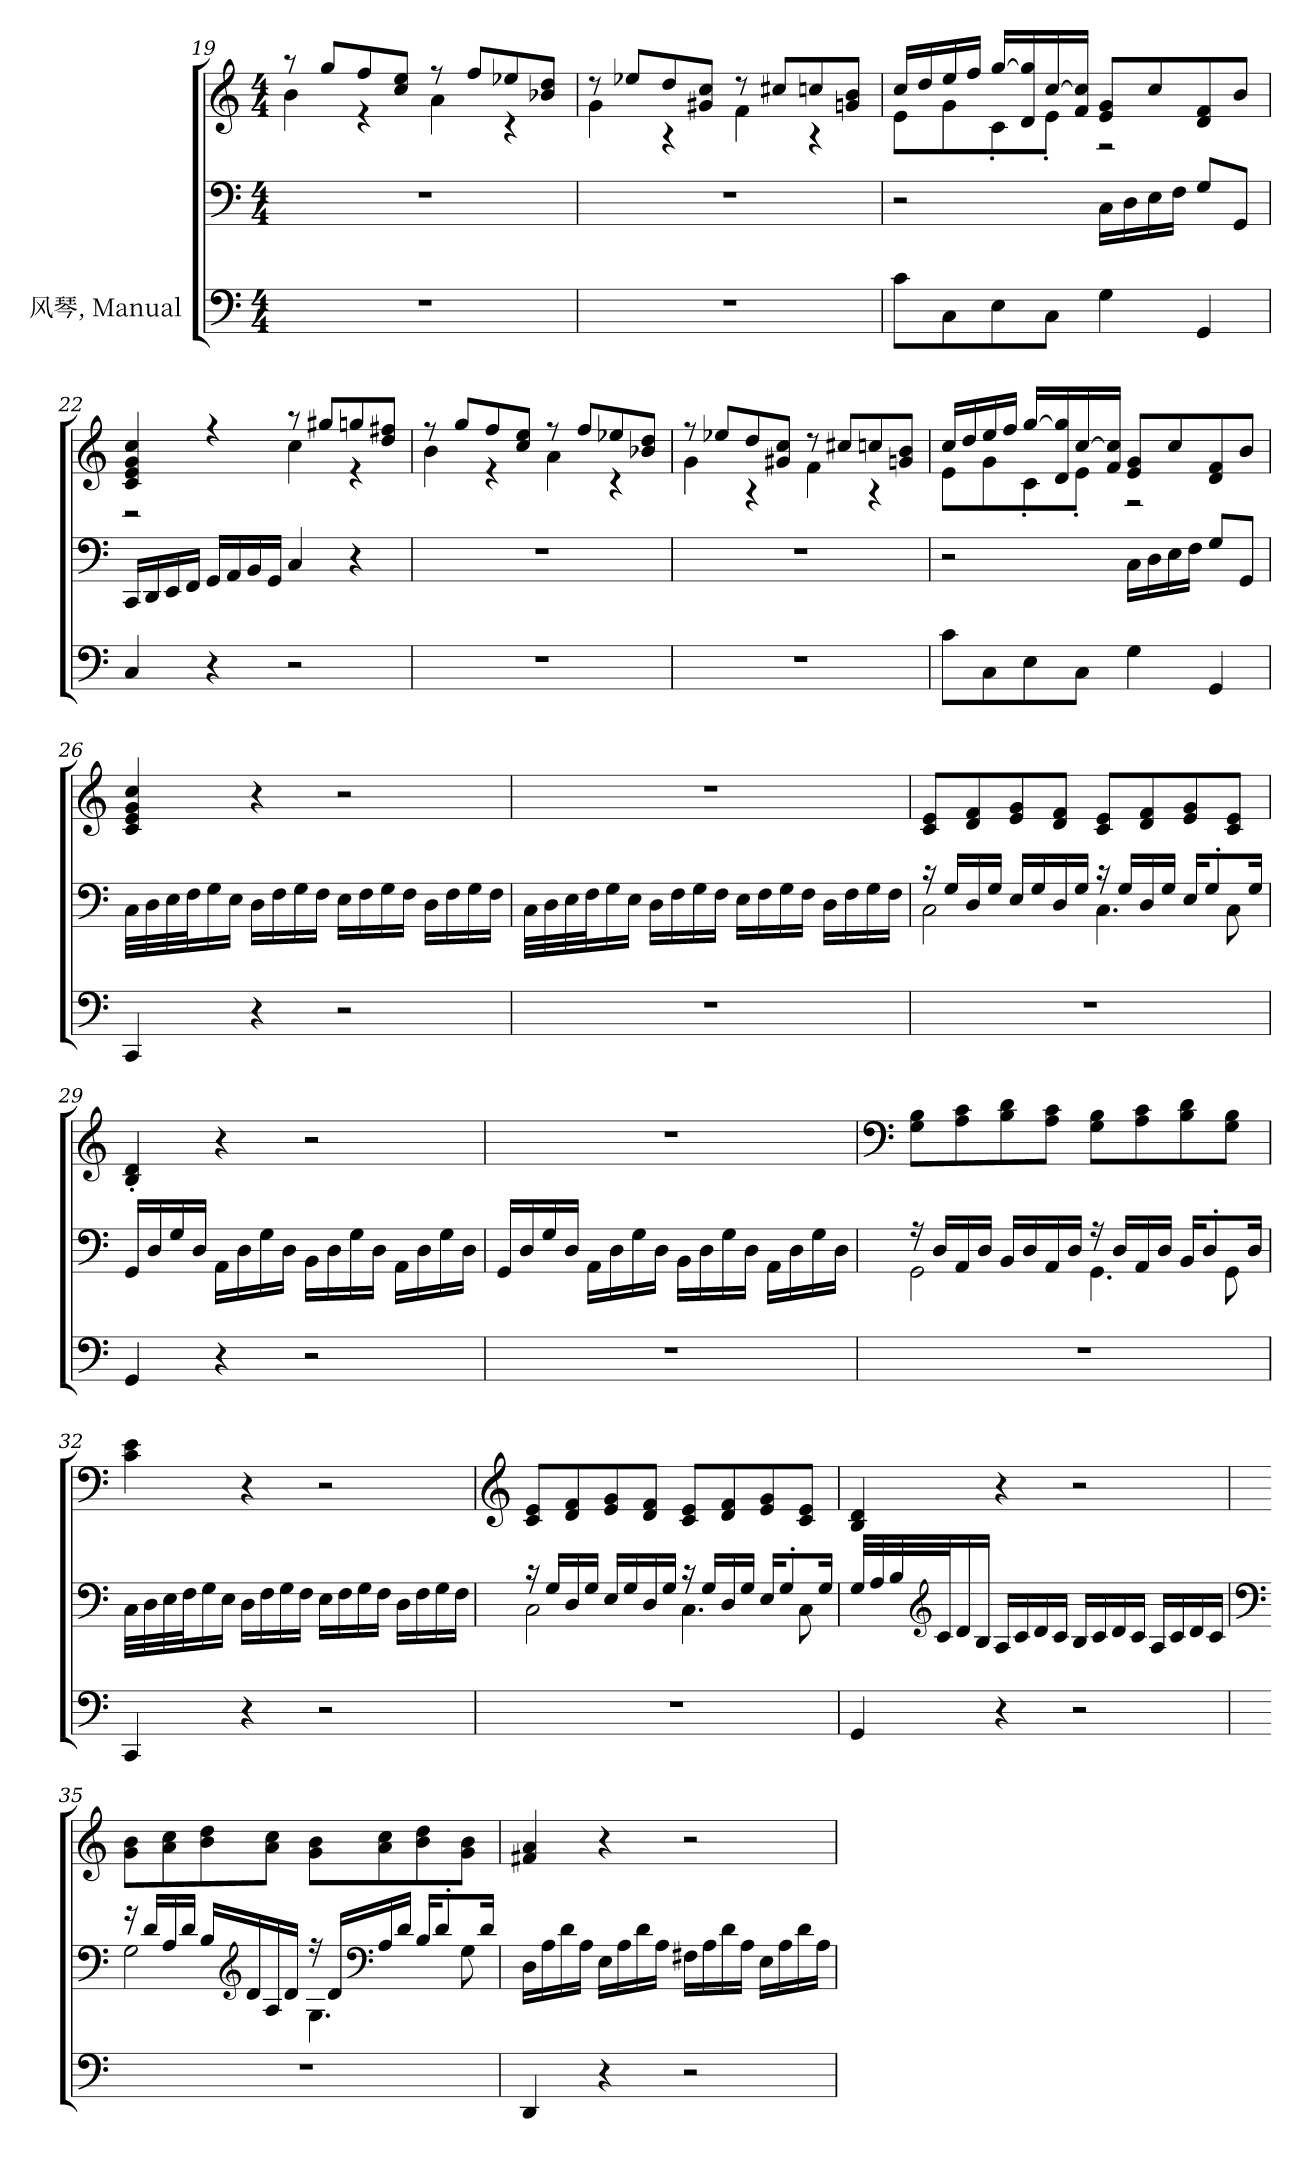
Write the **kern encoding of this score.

**kern	**kern	**kern
*part1	*part1	*part1
*staff3	*staff2	*staff1
*I"风琴, Manual	*	*
*clefF4	*clefF4	*clefG2
*k[]	*k[]	*k[]
*M4/4	*M4/4	*M4/4
=19	=19	=19
*	*	*^
1r	1r	8r	4b\
.	.	8gg/L	.
.	.	8ff/	4r
.	.	8cc/ 8ee/J	.
.	.	8r	4a\
.	.	8ff/L	.
.	.	8ee-X/	4r
.	.	8b-X/ 8dd/J	.
=20	=20	=20	=20
1r	1r	8r	4g\
.	.	8ee-X/L	.
.	.	8dd/	4r
.	.	8g#X/ 8cc/J	.
.	.	8r	4f\
.	.	8cc#X/L	.
.	.	8ccn/	4r
.	.	8gn/ 8b/J	.
!!LO:PB:g=z	!!
=21	=21	=21	=21
8c\L	2r	16cc/LL	8e\L
.	.	16dd/	.
8C\	.	16ee/	8g\
.	.	16ff/JJ	.
8E\	.	[16gg/LL	8c'\
.	.	16d/ 16gg/]	.
8C\J	.	[16cc/	8e'\J
.	.	16f/ 16cc/]JJ	.
4G\	16C\LL	8e/ 8g/L	2r
.	16D\	.	.
.	16E\	8cc/	.
.	16F\JJ	.	.
4GG/	8G/L	8d/ 8f/	.
.	8GG/J	8b/J	.
=22	=22	=22	=22
4C/	16CC/LL	4c/ 4e/ 4g/ 4cc/	2r
.	16DD/	.	.
.	16EE/	.	.
.	16FF/JJ	.	.
4r	16GG/LL	4r	.
.	16AA/	.	.
.	16BB/	.	.
.	16GG/JJ	.	.
2r	4C/	8r	4cc\
.	.	8gg#X/L	.
.	4r	8ggn/	4r
.	.	8dd/ 8ff#X/J	.
=23	=23	=23	=23
1r	1r	8r	4b\
.	.	8gg/L	.
.	.	8ff/	4r
.	.	8cc/ 8ee/J	.
.	.	8r	4a\
.	.	8ff/L	.
.	.	8ee-X/	4r
.	.	8b-X/ 8dd/J	.
!!LO:LB:g=z	!!
=24	=24	=24	=24
1r	1r	8r	4g\
.	.	8ee-X/L	.
.	.	8dd/	4r
.	.	8g#X/ 8cc/J	.
.	.	8r	4f\
.	.	8cc#X/L	.
.	.	8ccn/	4r
.	.	8gn/ 8b/J	.
=25	=25	=25	=25
8c\L	2r	16cc/LL	8e\L
.	.	16dd/	.
8C\	.	16ee/	8g\
.	.	16ff/JJ	.
8E\	.	[16gg/LL	8c'\
.	.	16d/ 16gg/]	.
8C\J	.	[16cc/	8e'\J
.	.	16f/ 16cc/]JJ	.
4G\	16C\LL	8e/ 8g/L	2r
.	16D\	.	.
.	16E\	8cc/	.
.	16F\JJ	.	.
4GG/	8G/L	8d/ 8f/	.
.	8GG/J	8b/J	.
*	*	*v	*v
=26	=26	=26
4CC/	32C\LLL	4c/ 4e/ 4g/ 4cc/
.	32D\	.
.	32E\	.
.	32F\J	.
.	16G\	.
.	16E\JJ	.
4r	16D\LL	4r
.	16F\	.
.	16G\	.
.	16F\JJ	.
2r	16E\LL	2r
.	16F\	.
.	16G\	.
.	16F\JJ	.
.	16D\LL	.
.	16F\	.
.	16G\	.
.	16F\JJ	.
!!LO:LB:g=z
=27	=27	=27
1r	32C\LLL	1r
.	32D\	.
.	32E\	.
.	32F\J	.
.	16G\	.
.	16E\JJ	.
.	16D\LL	.
.	16F\	.
.	16G\	.
.	16F\JJ	.
.	16E\LL	.
.	16F\	.
.	16G\	.
.	16F\JJ	.
.	16D\LL	.
.	16F\	.
.	16G\	.
.	16F\JJ	.
=28	=28	=28
*	*^	*
1r	16r	2C\	8c/ 8e/L
.	16G/LL	.	.
.	16D/	.	8d/ 8f/
.	16G/JJ	.	.
.	16E/LL	.	8e/ 8g/
.	16G/	.	.
.	16D/	.	8d/ 8f/J
.	16G/JJ	.	.
.	16r	4.C\	8c/ 8e/L
.	16G/LL	.	.
.	16D/	.	8d/ 8f/
.	16G/JJ	.	.
.	16E/KL	.	8e/ 8g/
.	8G'/	.	.
.	.	8C\	8c/ 8e/J
.	16G/Jk	.	.
*	*v	*v	*
!!LO:LB:g=z
=29	=29	=29
4GG/	16GG/LL	4B/' 4d/'
.	16D/	.
.	16G/	.
.	16D/JJ	.
4r	16AA\LL	4r
.	16D\	.
.	16G\	.
.	16D\JJ	.
2r	16BB\LL	2r
.	16D\	.
.	16G\	.
.	16D\JJ	.
.	16AA\LL	.
.	16D\	.
.	16G\	.
.	16D\JJ	.
=30	=30	=30
1r	16GG/LL	1r
.	16D/	.
.	16G/	.
.	16D/JJ	.
.	16AA\LL	.
.	16D\	.
.	16G\	.
.	16D\JJ	.
.	16BB\LL	.
.	16D\	.
.	16G\	.
.	16D\JJ	.
.	16AA\LL	.
.	16D\	.
.	16G\	.
.	16D\JJ	.
!!LO:PB:g=z
=31	=31	=31
*	*	*clefF4
*	*^	*
1r	16r	2GG\	8G\ 8B\L
.	16D/LL	.	.
.	16AA/	.	8A\ 8c\
.	16D/JJ	.	.
.	16BB/LL	.	8B\ 8d\
.	16D/	.	.
.	16AA/	.	8A\ 8c\J
.	16D/JJ	.	.
.	16r	4.GG\	8G\ 8B\L
.	16D/LL	.	.
.	16AA/	.	8A\ 8c\
.	16D/JJ	.	.
.	16BB/KL	.	8B\ 8d\
.	8D'/	.	.
.	.	8GG\	8G\ 8B\J
.	16D/Jk	.	.
*	*v	*v	*
=32	=32	=32
4CC/	32C\LLL	4c\ 4e\
.	32D\	.
.	32E\	.
.	32F\J	.
.	16G\	.
.	16E\JJ	.
4r	16D\LL	4r
.	16F\	.
.	16G\	.
.	16F\JJ	.
2r	16E\LL	2r
.	16F\	.
.	16G\	.
.	16F\JJ	.
.	16D\LL	.
.	16F\	.
.	16G\	.
.	16F\JJ	.
!!LO:LB:g=z
=33	=33	=33
*	*	*clefG2
*	*^	*
1r	16r	2C\	8c/ 8e/L
.	16G/LL	.	.
.	16D/	.	8d/ 8f/
.	16G/JJ	.	.
.	16E/LL	.	8e/ 8g/
.	16G/	.	.
.	16D/	.	8d/ 8f/J
.	16G/JJ	.	.
.	16r	4.C\	8c/ 8e/L
.	16G/LL	.	.
.	16D/	.	8d/ 8f/
.	16G/JJ	.	.
.	16E/KL	.	8e/ 8g/
.	8G'/	.	.
.	.	8C\	8c/ 8e/J
.	16G/Jk	.	.
*	*v	*v	*
=34	=34	=34
4GG/	32G/LLL	4B/ 4d/
.	32A/	.
.	32B/	.
*	*clefG2	*
.	32c/J	.
.	16d/	.
.	16B/JJ	.
4r	16A/LL	4r
.	16c/	.
.	16d/	.
.	16c/JJ	.
2r	16B/LL	2r
.	16c/	.
.	16d/	.
.	16c/JJ	.
.	16A/LL	.
.	16c/	.
.	16d/	.
.	16c/JJ	.
!!LO:LB:g=z
=35	=35	=35
*	*clefF4	*
*	*^	*
1r	16r	2G\	8g\ 8b\L
.	16d/LL	.	.
.	16A/	.	8a\ 8cc\
.	16d/JJ	.	.
.	16B/LL	.	8b\ 8dd\
*	*clefG2	*	*
.	16d/	.	.
.	16A/	.	8a\ 8cc\J
.	16d/JJ	.	.
.	16r	4.G\	8g\ 8b\L
.	16d/LL	.	.
*	*clefF4	*	*
.	16A/	.	8a\ 8cc\
.	16d/JJ	.	.
.	16B/KL	.	8b\ 8dd\
.	8d'/	.	.
.	.	8G\	8g\ 8b\J
.	16d/Jk	.	.
*	*v	*v	*
=36	=36	=36
4DD/	16D\LL	4f#X/ 4a/
.	16A\	.
.	16d\	.
.	16A\JJ	.
4r	16E\LL	4r
.	16A\	.
.	16d\	.
.	16A\JJ	.
2r	16F#X\LL	2r
.	16A\	.
.	16d\	.
.	16A\JJ	.
.	16E\LL	.
.	16A\	.
.	16d\	.
.	16A\JJ	.
=	=	=
*-	*-	*-
